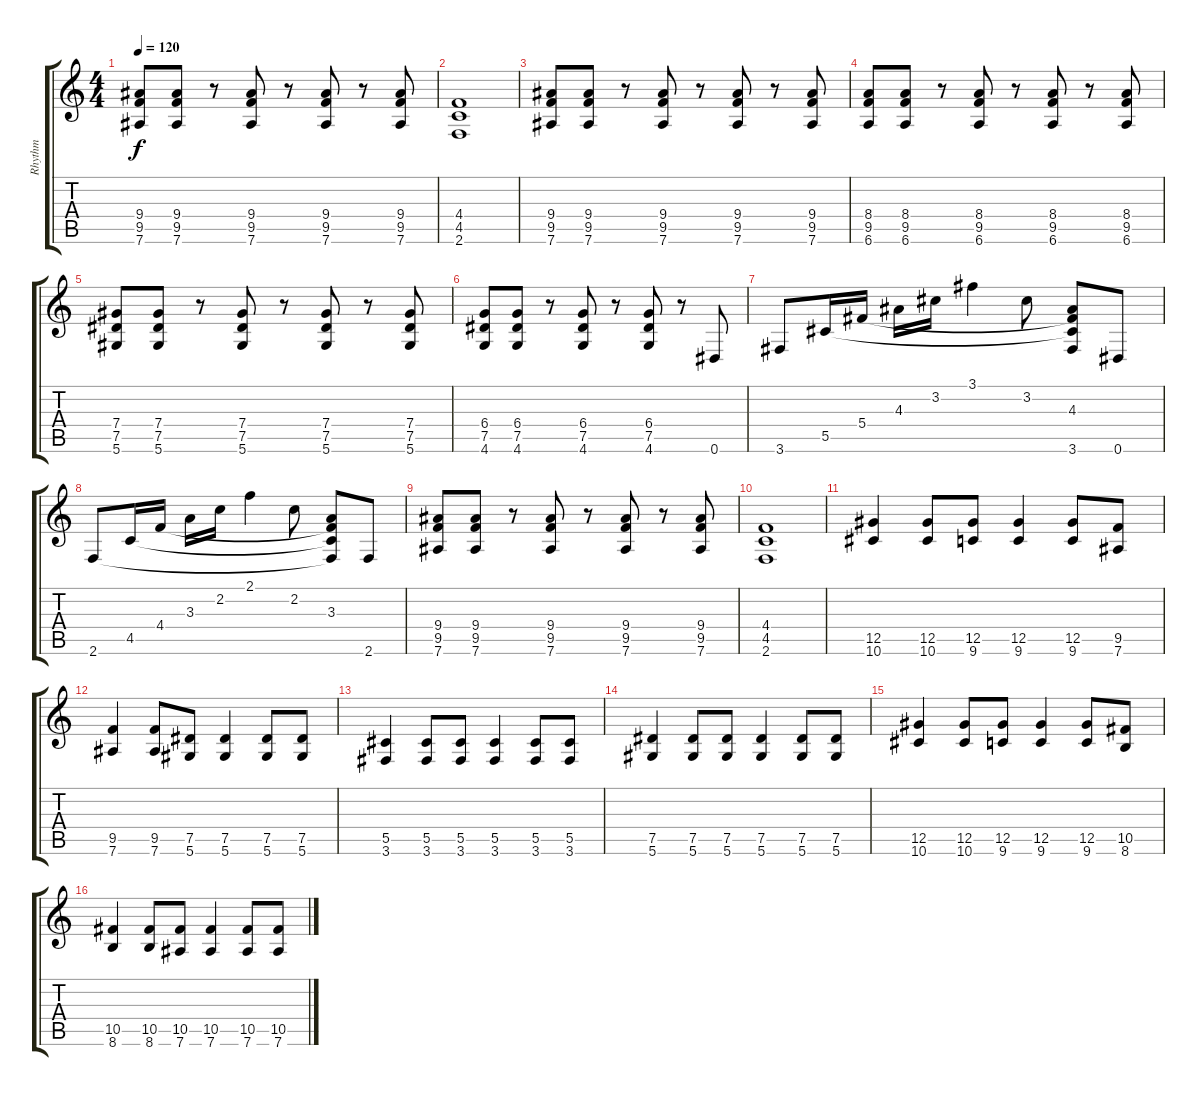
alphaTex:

\track ("Rhythm" "Rhythm") {instrument overdrivenguitar}
\staff {score tabs}
\tuning (Eb4 Bb3 Gb3 Db3 Ab2 Eb2) {hide}
\ts (4 4)
\tempo 120
\clef g2
\ks c
(9.4 9.5 7.6).8{dy f} (9.4 9.5 7.6).8 r.8 (9.4 9.5 7.6).8 r.8 (9.4 9.5 7.6).8 r.8 (9.4 9.5 7.6).8 |
(4.4 4.5 2.6).1 |
(9.4 9.5 7.6).8 (9.4 9.5 7.6).8 r.8 (9.4 9.5 7.6).8 r.8 (9.4 9.5 7.6).8 r.8 (9.4 9.5 7.6).8 |
(8.4 9.5 6.6).8 (8.4 9.5 6.6).8 r.8 (8.4 9.5 6.6).8 r.8 (8.4 9.5 6.6).8 r.8 (8.4 9.5 6.6).8 |
(7.4 7.5 5.6).8 (7.4 7.5 5.6).8 r.8 (7.4 7.5 5.6).8 r.8 (7.4 7.5 5.6).8 r.8 (7.4 7.5 5.6).8 |
(6.4 7.5 4.6).8 (6.4 7.5 4.6).8 r.8 (6.4 7.5 4.6).8 r.8 (6.4 7.5 4.6).8 r.8 0.6.8 |
3.6.8 5.5.16 5.4.16 4.3.16 3.2.16 3.1.4 3.2.8 (4.3 5.4{t} 5.5{t} 3.6).8 0.6.8 |
2.6.8 4.5.16 4.4.16 3.3.16 2.2.16 2.1.4 2.2.8 (3.3 4.4{t} 4.5{t} 2.6{t}).8 2.6.8 |
(9.4 9.5 7.6).8 (9.4 9.5 7.6).8 r.8 (9.4 9.5 7.6).8 r.8 (9.4 9.5 7.6).8 r.8 (9.4 9.5 7.6).8 |
(4.4 4.5 2.6).1 |
(12.5 10.6).4 (12.5 10.6).8 (12.5 9.6).8 (12.5 9.6).4 (12.5 9.6).8 (9.5 7.6).8 |
(9.5 7.6).4 (9.5 7.6).8 (7.5 5.6).8 (7.5 5.6).4 (7.5 5.6).8 (7.5 5.6).8 |
(5.5 3.6).4 (5.5 3.6).8 (5.5 3.6).8 (5.5 3.6).4 (5.5 3.6).8 (5.5 3.6).8 |
(7.5 5.6).4 (7.5 5.6).8 (7.5 5.6).8 (7.5 5.6).4 (7.5 5.6).8 (7.5 5.6).8 |
(12.5 10.6).4 (12.5 10.6).8 (12.5 9.6).8 (12.5 9.6).4 (12.5 9.6).8 (10.5 8.6).8 |
(10.5 8.6).4 (10.5 8.6).8 (10.5 7.6).8 (10.5 7.6).4 (10.5 7.6).8 (10.5 7.6).8
